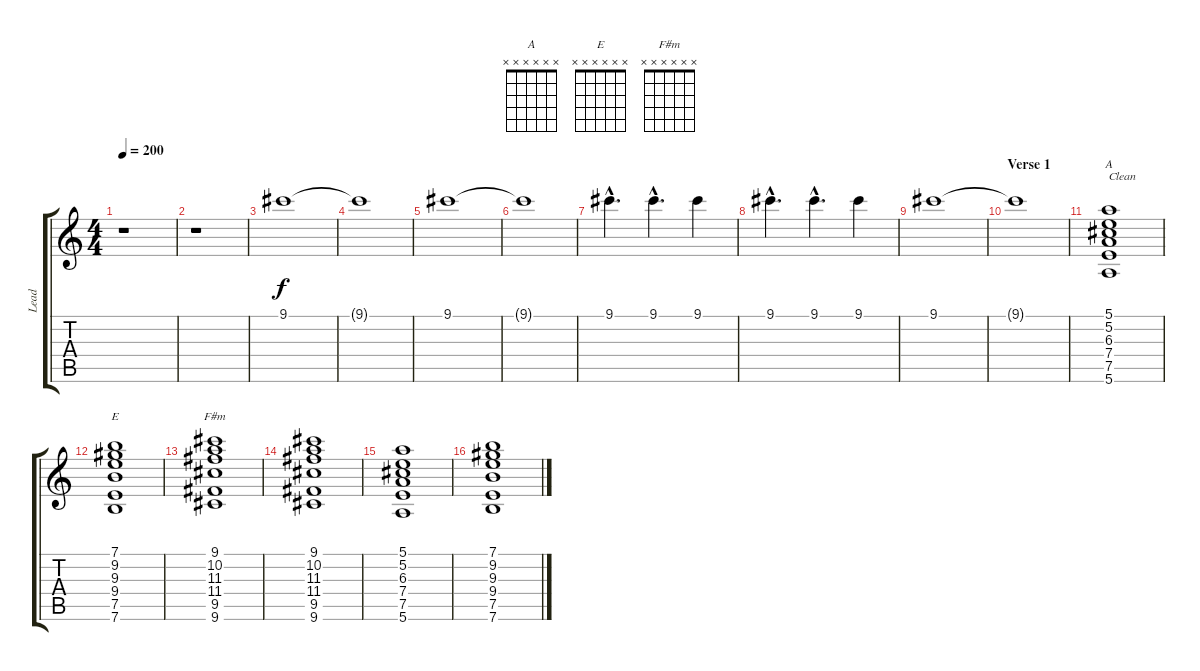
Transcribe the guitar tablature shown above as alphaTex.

\track ("Lead" "Lead") {instrument overdrivenguitar}
\staff {score tabs}
\tuning (E4 B3 G3 D3 A2 E2) {hide}
\chord ("A" x x x x x x)
\chord ("E" x x x x x x)
\chord ("F#m" x x x x x x)
\ts (4 4)
\tempo 200
\clef g2
\ks c
r.1{dy f instrument overdrivenguitar} |
r.1 |
9.1.1 |
9.1{t}.1 |
9.1.1 |
9.1{t}.1 |
9.1{hac}.4{d} 9.1{hac}.4{d} 9.1.4 |
9.1{hac}.4{d} 9.1{hac}.4{d} 9.1.4 |
9.1.1 |
\section ("" "Verse 1")
9.1{t}.1 |
(5.1 5.2 6.3 7.4 7.5 5.6).1{ch "A" txt "Clean" volume 11 instrument electricguitarmuted} |
(7.1 9.2 9.3 9.4 7.5 7.6).1{ch "E" volume 11 instrument electricguitarmuted} |
(9.1 10.2 11.3 11.4 9.5 9.6).1{ch "F#m" volume 11 instrument electricguitarmuted} |
(9.1 10.2 11.3 11.4 9.5 9.6).1{volume 11 instrument electricguitarmuted} |
(5.1 5.2 6.3 7.4 7.5 5.6).1{volume 11 instrument electricguitarmuted} |
(7.1 9.2 9.3 9.4 7.5 7.6).1{volume 11 instrument electricguitarmuted}
